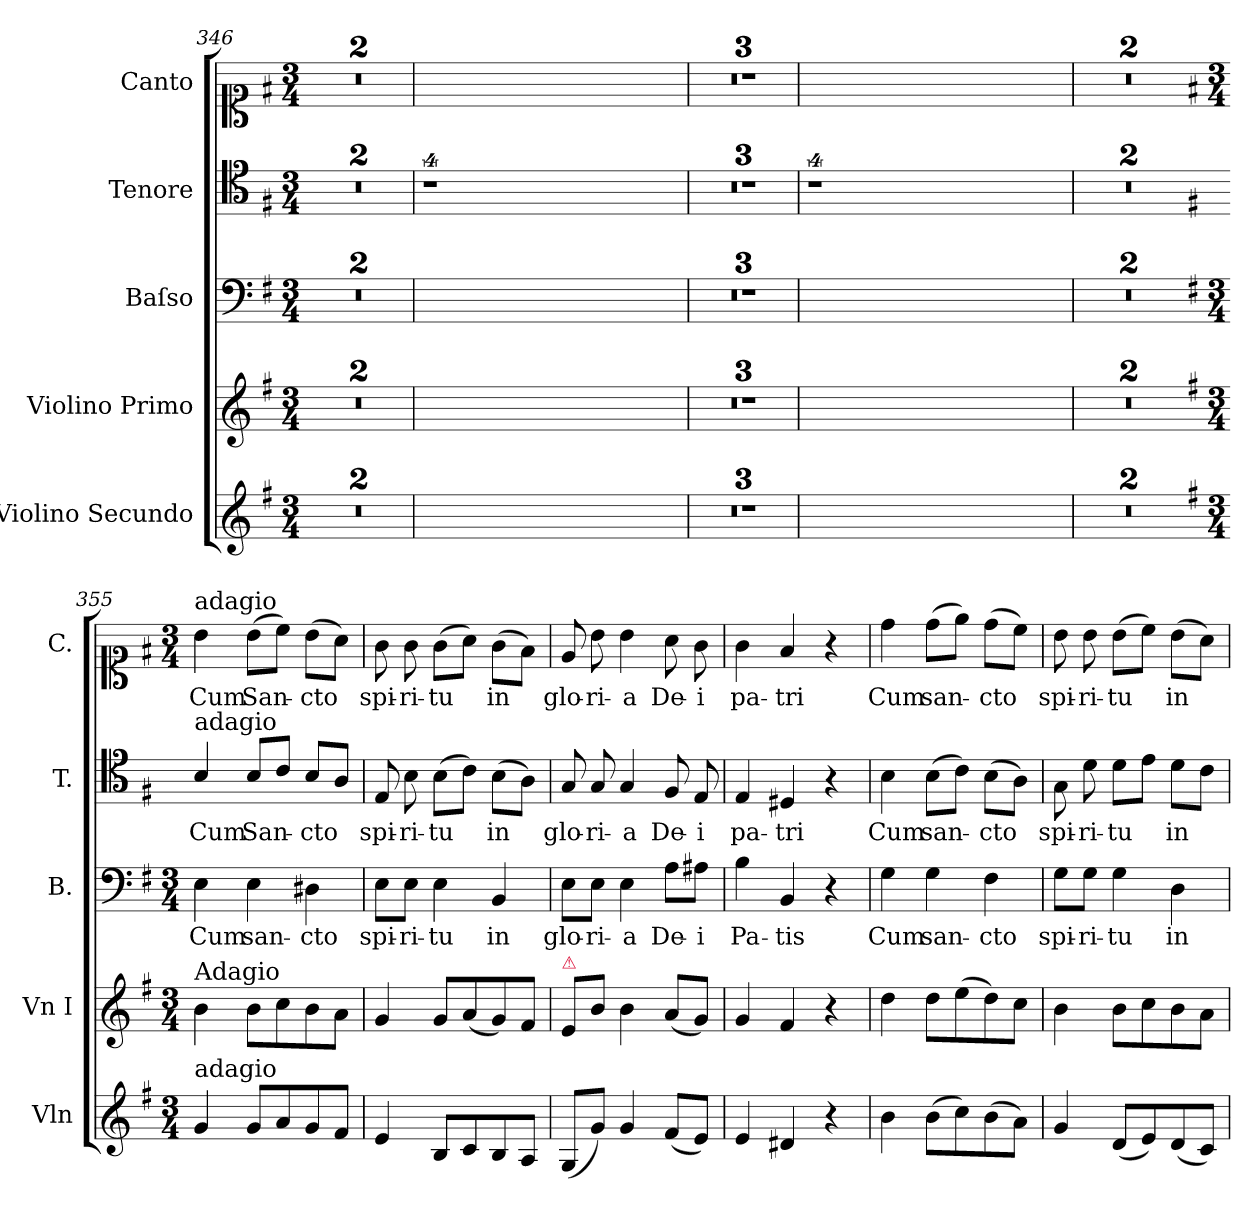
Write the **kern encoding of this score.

**kern	**kern	**kern	**text	**kern	**text	**kern	**text
*part5	*part4	*part3	*part3	*part2	*part2	*part1	*part1
*staff5	*staff4	*staff3	*staff3	*staff2	*staff2	*staff1	*staff1
*I"Violino Secundo	*I"Violino Primo	*I"Baſso	*	*I"Tenore	*	*I"Canto	*
*I'Vln	*I'Vn I	*I'B.	*	*I'T.	*	*I'C.	*
*clefG2	*clefG2	*clefF4	*	*clefC4	*	*clefC1	*
*k[f#]	*k[f#]	*k[f#]	*	*k[f#]	*	*k[f#]	*
*M3/4	*M3/4	*M3/4	*	*M3/4	*	*M3/4	*
=346	=346	=346	=346	=346	=346	=346	=346
2.ryy	2.ryy	2.ryy	.	2.ryy	.	2.ryy	.
=347	=347	=347	=347	=347	=347	=347	=347
2.ryy	2.ryy	2.ryy	.	2.r	.	2.ryy	.
=348	=348	=348	=348	=348	=348	=348	=348
2.ryy	2.ryy	2.ryy	.	4%9r	.	2.ryy	.
1.ryy	1.ryy	1.ryy	.	.	.	1.ryy	.
=349	=349	=349	=349	=349	=349	=349	=349
2.ryy	2.ryy	2.ryy	.	2.ryy	.	2.ryy	.
=350	=350	=350	=350	=350	=350	=350	=350
2.ryy	2.ryy	2.ryy	.	2.ryy	.	2.ryy	.
=351	=351	=351	=351	=351	=351	=351	=351
2.ryy	2.ryy	2.ryy	.	2.r	.	2.ryy	.
=352	=352	=352	=352	=352	=352	=352	=352
2.ryy	2.ryy	2.ryy	.	4%9r	.	2.ryy	.
1.ryy	1.ryy	1.ryy	.	.	.	1.ryy	.
=353	=353	=353	=353	=353	=353	=353	=353
2.ryy	2.ryy	2.ryy	.	2.ryy	.	2.ryy	.
=354	=354	=354	=354	=354	=354	=354	=354
2.ryy	2.ryy	2.ryy	.	2.ryy	.	2.ryy	.
=355	=355	=355	=355	==355	=355	=355	=355
*k[f#]	*k[f#]	*k[f#]	*	*	*	*k[f#]	*
*M3/4	*M3/4	*M3/4	*	*	*	*M3/4	*
!	!	!	!	!	!	!LO:TX:a:t=adagio	!
!	!	!	!	!LO:TX:a:t=adagio	!	!	!
!	!LO:TX:a:t=Adagio	!	!	!	!	!	!
!LO:TX:a:t=adagio	!	!	!	!	!	!	!
4g/	4b\	4E\	Cum	4B/	Cum	4b\	Cum
8g/L	8b\L	4E\	san-	8B/L	San-	(8b\L	San-
8a/	8cc\	.	.	8c/J	.	8cc\J)	.
8g/	8b\	4D#X\	-cto	8B/L	-cto	(8b\L	-cto
8f#/J	8a\J	.	.	8A/J	.	8a\J)	.
=356	=356	=356	=356	=356	=356	=356	=356
4e/	4g/	8E\L	spi-	8E/	spi-	8g\	spi-
.	.	8E\J	-ri-	8B\	-ri-	8g\	-ri-
8B/L	8g/L	4E\	-tu	(8B\L	-tu	(8g\L	-tu
8c/	(8a/	.	.	8c\J)	.	8a\J)	.
8B/	8g/)	4BB/	in	(8B\L	in	(8g\L	in
8A/J	8f#/J	.	.	8A\J)	.	8f#\J)	.
=357	=357	=357	=357	=357	=357	=357	=357
!	!LO:TX:a:color=crimson:t=⚠	!	!	!	!	!	!
(8G/L	8e/L	8E\L	glo-	8G/	glo-	8e/	glo-
8g/J)	8b\J	8E\J	-ri-	8G/	-ri-	8b\	-ri-
4g/	4b\	4E\	-a	4G/	-a	4b\	-a
(8f#/L	(8a/L	8A\L	De-	8F#/	De-	8a\	De-
8e/J)	8g/J)	8A#X\J	-i	8E/	-i	8g\	-i
=358	=358	=358	=358	=358	=358	=358	=358
4e/	4g/	4B\	Pa-	4E/	pa-	4g\	pa-
4d#X/	4f#/	4BB/	-tis	4D#X/	-tri	4f#/	-tri
4r	4r	4r	.	4r	.	4r	.
=359	=359	=359	=359	=359	=359	=359	=359
4b\	4dd\	4G\	Cum	4B\	Cum	4dd\	Cum
(8b\L	8dd\L	4G\	san-	(8B\L	san-	(8dd\L	san-
8cc\)	(8ee\	.	.	8c\J)	.	8ee\J)	.
(8b\	8dd\)	4F#\	-cto	(8B\L	-cto	(8dd\L	-cto
8a\J)	8cc\J	.	.	8A\J)	.	8cc\J)	.
=360	=360	=360	=360	=360	=360	=360	=360
4g/	4b\	8G\L	spi-	8G\	spi-	8b\	spi-
.	.	8G\J	-ri-	8d\	-ri-	8b\	-ri-
(8d/L	8b\L	4G\	-tu	8d\L	-tu	(8b\L	-tu
8e/)	8cc\	.	.	8e\J	.	8cc\J)	.
(8d/	8b\	4D\	in	8d\L	in	(8b\L	in
8c/J)	8a\J	.	.	8c\J	.	8a\J)	.
=	=	=	=	=	=	=	=
*-	*-	*-	*-	*-	*-	*-	*-
